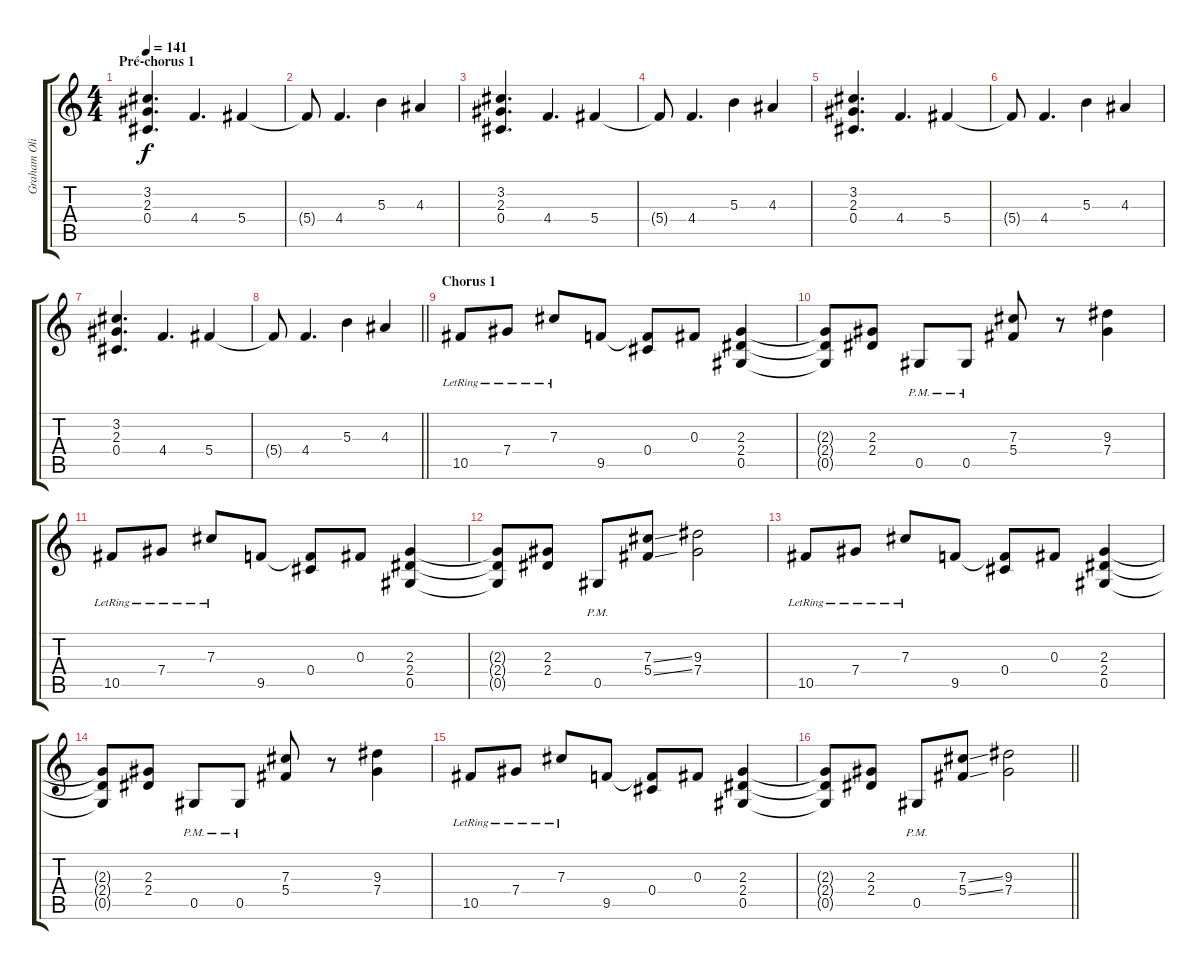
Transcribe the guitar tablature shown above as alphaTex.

\track ("Graham Oliver" "Graham Oli") {instrument overdrivenguitar}
\staff {score tabs}
\tuning (Eb4 Bb3 Gb3 Db3 Ab2 Eb2) {hide}
\ts (4 4)
\section ("" "Pré-chorus 1")
\tempo 141
\clef g2
\ks c
(3.2 2.3 0.4).4{d dy f} 4.4.4{d} 5.4.4 |
5.4{t}.8 4.4.4{d} 5.3.4 4.3.4 |
(3.2 2.3 0.4).4{d} 4.4.4{d} 5.4.4 |
5.4{t}.8 4.4.4{d} 5.3.4 4.3.4 |
(3.2 2.3 0.4).4{d} 4.4.4{d} 5.4.4 |
5.4{t}.8 4.4.4{d} 5.3.4 4.3.4 |
(3.2 2.3 0.4).4{d} 4.4.4{d} 5.4.4 |
\barLineRight lightlight
5.4{t}.8 4.4.4{d} 5.3.4 4.3.4 |
\section ("" "Chorus 1")
10.5{lr}.8 7.4{lr}.8 7.3{lr}.8 9.5.8 (0.4 9.5{t}).8 0.3.8 (2.3 2.4 0.5).4 |
(2.3{t} 2.4{t} 0.5{t}).8 (2.3 2.4).8 0.5{pm}.8 0.5{pm}.8 (7.3 5.4).8 r.8 (9.3 7.4).4 |
10.5{lr}.8 7.4{lr}.8 7.3{lr}.8 9.5.8 (0.4 9.5{t}).8 0.3.8 (2.3 2.4 0.5).4 |
(2.3{t} 2.4{t} 0.5{t}).8 (2.3 2.4).8 0.5{pm}.8 (7.3{ss} 5.4{ss}).8 (9.3 7.4).2 |
10.5{lr}.8 7.4{lr}.8 7.3{lr}.8 9.5.8 (0.4 9.5{t}).8 0.3.8 (2.3 2.4 0.5).4 |
(2.3{t} 2.4{t} 0.5{t}).8 (2.3 2.4).8 0.5{pm}.8 0.5{pm}.8 (7.3 5.4).8 r.8 (9.3 7.4).4 |
10.5{lr}.8 7.4{lr}.8 7.3{lr}.8 9.5.8 (0.4 9.5{t}).8 0.3.8 (2.3 2.4 0.5).4 |
\barLineRight lightlight
(2.3{t} 2.4{t} 0.5{t}).8 (2.3 2.4).8 0.5{pm}.8 (7.3{ss} 5.4{ss}).8 (9.3 7.4).2
